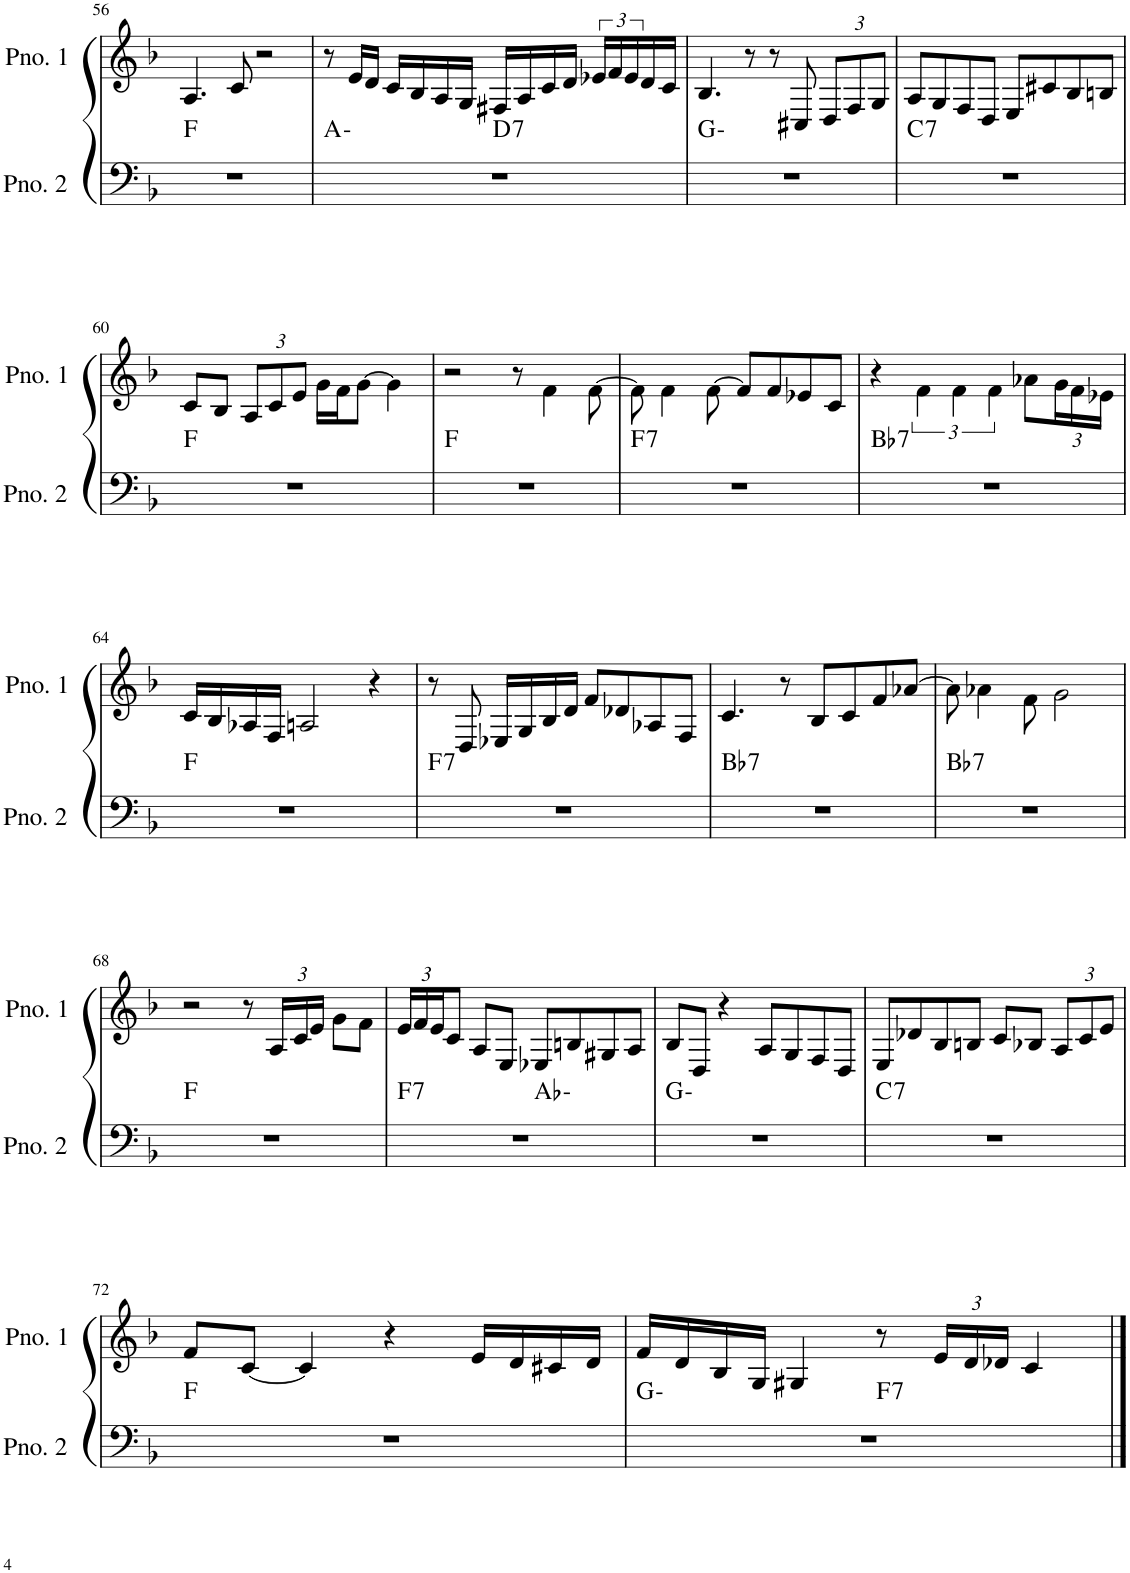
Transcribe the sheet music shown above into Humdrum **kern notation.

**kern	**harte	**kern
*part2	*part2	*part1
*staff2	*	*staff1
*I"ピアノ 2	*	*I"ピアノ 1
!!LO:PB:g=z
*clefF4	*	*clefG2
*k[b-]	*	*k[b-]
*M4/4	*	*M4/4
=56	=56	=56
1r	F:maj	4.A/
.	.	8c/
.	.	2r
=57	=57	=57
*^	*	*
1r	2ryy	A:min	8r
.	.	.	16e/LL
.	.	.	16d/JJ
.	.	.	16c/LL
.	.	.	16B-/
.	.	.	16A/
.	.	.	16G/JJ
!	!	!LO:H:kt=7	!
.	2ryy	D:7	16F#X/LL
.	.	.	16A/
.	.	.	16c/
.	.	.	16d/JJ
.	.	.	24e-X/LL
.	.	.	24f/
.	.	.	24e-/
.	.	.	16d/
.	.	.	16c/JJ
*v	*v	*	*
=58	=58	=58
1r	G:min	4.B-/
.	.	8r
.	.	8r
.	.	8C#X/
*	*	*Xbrackettup
.	.	12D/L
.	.	12F/
.	.	12G/J
=59	=59	=59
!	!LO:H:kt=7	!
1r	C:7	8A/L
.	.	8G/
.	.	8F/
.	.	8D/J
.	.	8E/L
.	.	8c#X/
.	.	8B-/
.	.	8Bn/J
!!LO:LB:g=z
=60	=60	=60
1r	F:maj	8c/L
.	.	8B-/J
.	.	12A/L
.	.	12c/
.	.	12e/J
.	.	16g\LL
.	.	16f\J
.	.	[8g\J
.	.	4g\]
=61	=61	=61
1r	F:maj	2r
.	.	8r
.	.	4f\
.	.	[8f\
=62	=62	=62
!	!LO:H:kt=7	!
1r	F:7	8f\]
.	.	4f\
.	.	[8f\
.	.	8f/L]
.	.	8f/
.	.	8e-X/
.	.	8c/J
=63	=63	=63
!	!LO:H:kt=7	!
1r	Bb:7	4r
*	*	*brackettup
.	.	6f\
.	.	6f\
.	.	6f\
.	.	8a-X\L
*	*	*Xbrackettup
.	.	24g\L
.	.	24f\
.	.	24e-X\JJ
!!LO:LB:g=z
=64	=64	=64
1r	F:maj	16c/LL
.	.	16B-/
.	.	16A-X/
.	.	16F/JJ
.	.	2An/
.	.	4r
=65	=65	=65
!	!LO:H:kt=7	!
1r	F:7	8r
.	.	8D/
.	.	16E-X/LL
.	.	16G/
.	.	16B-/
.	.	16d/JJ
.	.	8f/L
.	.	8d-X/
.	.	8A-X/
.	.	8F/J
=66	=66	=66
!	!LO:H:kt=7	!
1r	Bb:7	4.c/
.	.	8r
.	.	8B-/L
.	.	8c/
.	.	8f/
.	.	[8a-X/J
=67	=67	=67
!	!LO:H:kt=7	!
1r	Bb:7	8a-\]
.	.	4a-X\
.	.	8f\
.	.	2g\
!!LO:LB:g=z
=68	=68	=68
1r	F:maj	2r
.	.	8r
.	.	24A/LL
.	.	24c/
.	.	24e/JJ
.	.	8g\L
.	.	8f\J
=69	=69	=69
!	!LO:H:kt=7	!
*^	*	*
1r	2ryy	F:7	24e/LL
.	.	.	24f/
.	.	.	24e/J
.	.	.	8c/J
.	.	.	8A/L
.	.	.	8E/J
.	2ryy	Ab:min	8E-X/L
.	.	.	8Bn/
.	.	.	8G#X/
.	.	.	8A/J
*v	*v	*	*
=70	=70	=70
1r	G:min	8B-/L
.	.	8D/J
.	.	4r
.	.	8A/L
.	.	8G/
.	.	8F/
.	.	8D/J
=71	=71	=71
!	!LO:H:kt=7	!
1r	C:7	8E/L
.	.	8d-X/
.	.	8B-/
.	.	8Bn/J
.	.	8c/L
.	.	8B-X/J
.	.	12A/L
.	.	12c/
.	.	12e/J
!!LO:LB:g=z
=72	=72	=72
1r	F:maj	8f/L
.	.	[8c/J
.	.	4c/]
.	.	4r
.	.	16e/LL
.	.	16d/
.	.	16c#X/
.	.	16d/JJ
=73	=73	=73
*^	*	*
1r	2ryy	G:min	16f/LL
.	.	.	16d/
.	.	.	16B-/
.	.	.	16G/JJ
.	.	.	4G#X/
!	!	!LO:H:kt=7	!
.	2ryy	F:7	8r
.	.	.	24e/LL
.	.	.	24d/
.	.	.	24d-X/JJ
.	.	.	4c/
*v	*v	*	*
==	==	==
*-	*-	*-
